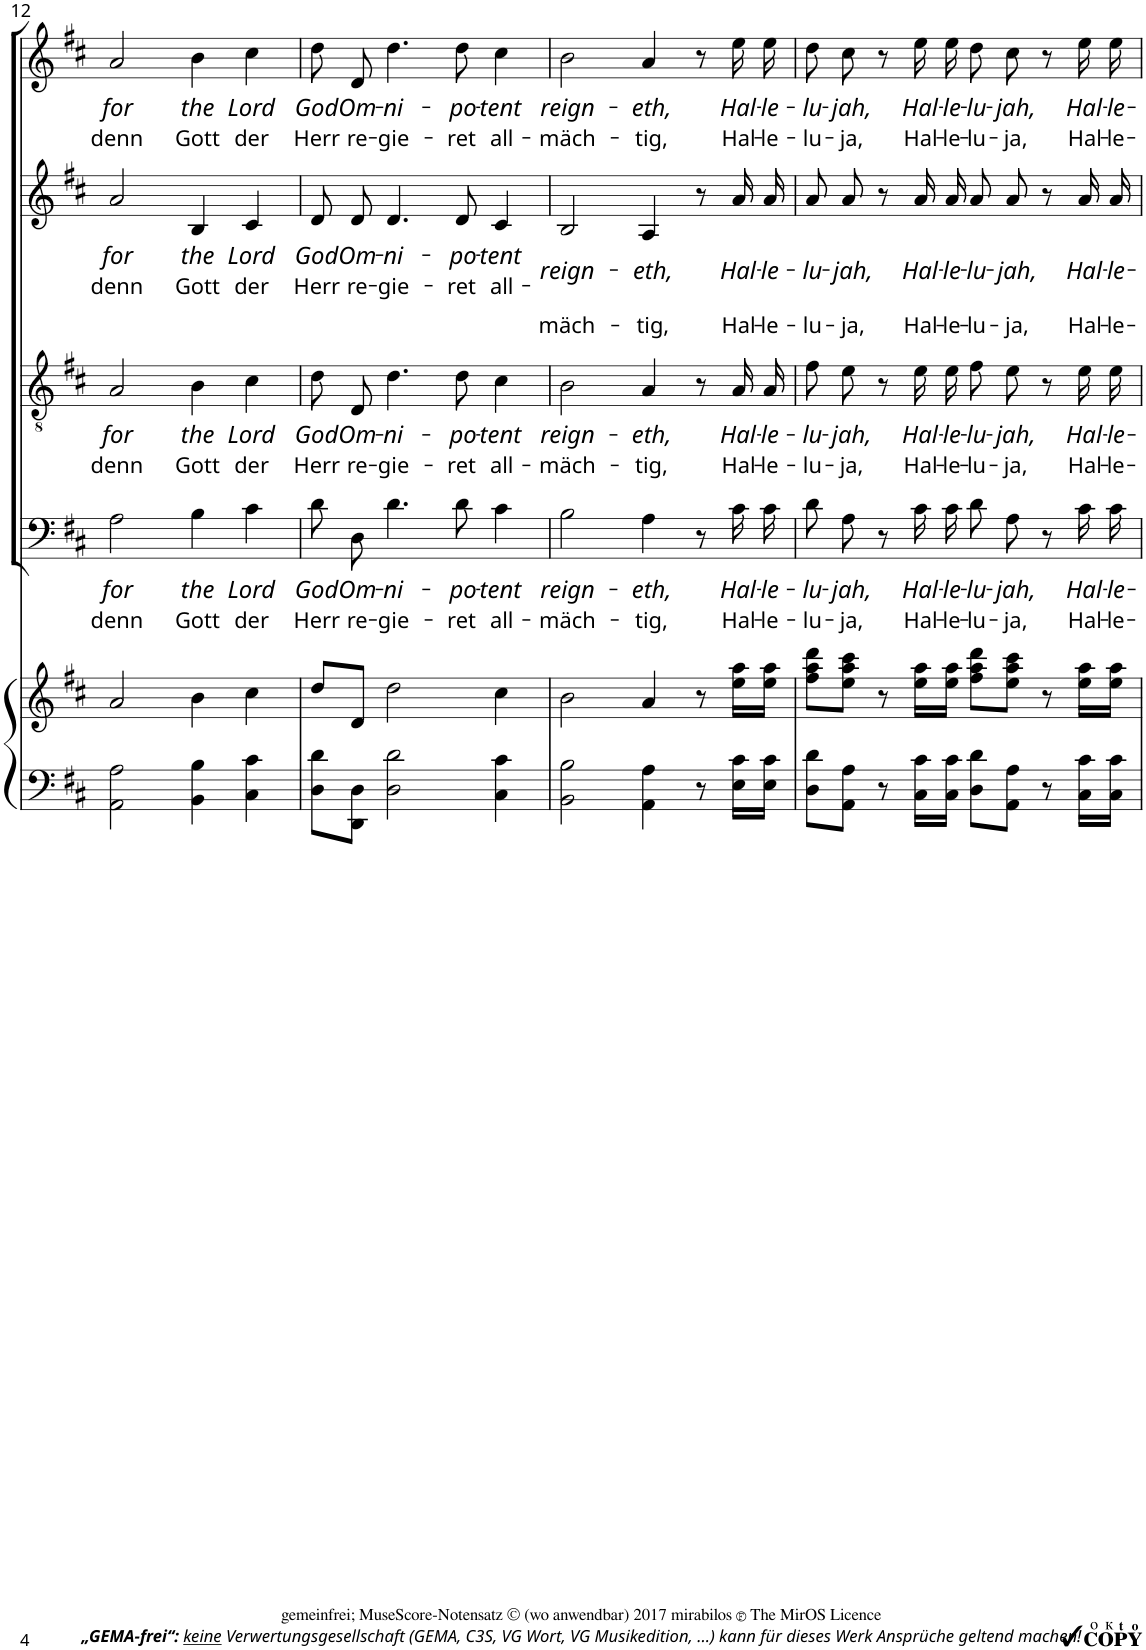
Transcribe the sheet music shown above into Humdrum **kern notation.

**kern	**kern	**kern	**text	**text	**kern	**text	**text	**kern	**text	**text	**kern	**text	**text
*part5	*part5	*part4	*part4	*part4	*part3	*part3	*part3	*part2	*part2	*part2	*part1	*part1	*part1
*staff6	*staff5	*staff4	*staff4	*staff4	*staff3	*staff3	*staff3	*staff2	*staff2	*staff2	*staff1	*staff1	*staff1
*I"Cembalo	*	*I"Baß	*	*	*I"Tenor	*	*	*I"Alt	*	*	*I"Sopran	*	*
!!LO:PB:g=z
*clefF4	*clefG2	*clefF4	*	*	*clefGv2	*	*	*clefG2	*	*	*clefG2	*	*
*k[f#c#]	*k[f#c#]	*k[f#c#]	*	*	*k[f#c#]	*	*	*k[f#c#]	*	*	*k[f#c#]	*	*
*M4/4	*M4/4	*M4/4	*	*	*M4/4	*	*	*M4/4	*	*	*M4/4	*	*
*met(c)	*met(c)	*met(c)	*	*	*met(c)	*	*	*met(c)	*	*	*met(c)	*	*
=12	=12	=12	=12	=12	=12	=12	=12	=12	=12	=12	=12	=12	=12
!	!	!	!LO:LY:b	!LO:LY:b	!	!LO:LY:b	!LO:LY:b	!	!LO:LY:b	!LO:LY:b	!	!LO:LY:b	!LO:LY:b
2AA\ 2A\	2a/	2A\	for	denn	2A/	for	denn	2a/	for	denn	2a/	for	denn
!	!	!	!LO:LY:b	!LO:LY:b	!	!LO:LY:b	!LO:LY:b	!	!LO:LY:b	!LO:LY:b	!	!LO:LY:b	!LO:LY:b
4BB\ 4B\	4b\	4B\	the	Gott	4B\	the	Gott	4B/	the	Gott	4b\	the	Gott
!	!	!	!LO:LY:b	!LO:LY:b	!	!LO:LY:b	!LO:LY:b	!	!LO:LY:b	!LO:LY:b	!	!LO:LY:b	!LO:LY:b
4C#\ 4c#\	4cc#\	4c#\	Lord	der	4c#\	Lord	der	4c#/	Lord	der	4cc#\	Lord	der
=13	=13	=13	=13	=13	=13	=13	=13	=13	=13	=13	=13	=13	=13
!	!	!	!LO:LY:b	!LO:LY:b	!	!LO:LY:b	!LO:LY:b	!	!LO:LY:b	!LO:LY:b	!	!LO:LY:b	!LO:LY:b
8D\ 8d\L	8dd/L	8d\L	God	Herr	8d/L	God	Herr	8d/L	God	Herr	8dd/L	God	Herr
!	!	!	!LO:LY:b	!LO:LY:b	!	!LO:LY:b	!LO:LY:b	!	!LO:LY:b	!LO:LY:b	!	!LO:LY:b	!LO:LY:b
8DD\ 8D\J	8d/J	8D\J	Om-	re-	8D/J	Om-	re-	8d/J	Om-	re-	8d/J	Om-	re-
!	!	!	!LO:LY:b	!LO:LY:b	!	!LO:LY:b	!LO:LY:b	!	!LO:LY:b	!LO:LY:b	!	!LO:LY:b	!LO:LY:b
2D\ 2d\	2dd\	4.d\	-ni-	-gie-	4.d\	-ni-	-gie-	4.d/	-ni-	-gie-	4.dd\	-ni-	-gie-
!	!	!	!LO:LY:b	!LO:LY:b	!	!LO:LY:b	!LO:LY:b	!	!LO:LY:b	!LO:LY:b	!	!LO:LY:b	!LO:LY:b
.	.	8d\	-po-	-ret	8d\	-po-	-ret	8d/	-po-	-ret	8dd\	-po-	-ret
!	!	!	!LO:LY:b	!LO:LY:b	!	!LO:LY:b	!LO:LY:b	!	!LO:LY:b	!LO:LY:b	!	!LO:LY:b	!LO:LY:b
4C#\ 4c#\	4cc#\	4c#\	-tent	all-	4c#\	-tent	all-	4c#/	-tent	all-	4cc#\	-tent	all-
=14	=14	=14	=14	=14	=14	=14	=14	=14	=14	=14	=14	=14	=14
!	!	!	!LO:LY:b	!LO:LY:b	!	!LO:LY:b	!LO:LY:b	!	!LO:LY:b	!LO:LY:b	!	!LO:LY:b	!LO:LY:b
2BB\ 2B\	2b\	2B\	reign-	-mäch-	2B\	reign-	-mäch-	2B/	reign-	-mäch-	2b\	reign-	-mäch-
!	!	!	!LO:LY:b	!LO:LY:b	!	!LO:LY:b	!LO:LY:b	!	!LO:LY:b	!LO:LY:b	!	!LO:LY:b	!LO:LY:b
4AA\ 4A\	4a/	4A\	-eth,	-tig,	4A/	-eth,	-tig,	4A/	-eth,	-tig,	4a/	-eth,	-tig,
8r	8r	8r	.	.	8r	.	.	8r	.	.	8r	.	.
!	!	!	!LO:LY:b	!LO:LY:b	!	!LO:LY:b	!LO:LY:b	!	!LO:LY:b	!LO:LY:b	!	!LO:LY:b	!LO:LY:b
16E\ 16c#\LL	16ee\ 16aa\LL	16c#\LL	Hal-	Hal-	16A/LL	Hal-	Hal-	16a/LL	Hal-	Hal-	16ee\LL	Hal-	Hal-
!	!	!	!LO:LY:b	!LO:LY:b	!	!LO:LY:b	!LO:LY:b	!	!LO:LY:b	!LO:LY:b	!	!LO:LY:b	!LO:LY:b
16E\ 16c#\JJ	16ee\ 16aa\JJ	16c#\JJ	-le-	-le-	16A/JJ	-le-	-le-	16a/JJ	-le-	-le-	16ee\JJ	-le-	-le-
=15	=15	=15	=15	=15	=15	=15	=15	=15	=15	=15	=15	=15	=15
!	!	!	!LO:LY:b	!LO:LY:b	!	!LO:LY:b	!LO:LY:b	!	!LO:LY:b	!LO:LY:b	!	!LO:LY:b	!LO:LY:b
8D\ 8d\L	8ff#\ 8aa\ 8ddd\L	8d\L	-lu-	-lu-	8f#\L	-lu-	-lu-	8a/L	-lu-	-lu-	8dd\L	-lu-	-lu-
!	!	!	!LO:LY:b	!LO:LY:b	!	!LO:LY:b	!LO:LY:b	!	!LO:LY:b	!LO:LY:b	!	!LO:LY:b	!LO:LY:b
8AA\ 8A\J	8ee\ 8aa\ 8ccc#\J	8A\J	-jah,	-ja,	8e\J	-jah,	-ja,	8a/J	-jah,	-ja,	8cc#\J	-jah,	-ja,
8r	8r	8r	.	.	8r	.	.	8r	.	.	8r	.	.
!	!	!	!LO:LY:b	!LO:LY:b	!	!LO:LY:b	!LO:LY:b	!	!LO:LY:b	!LO:LY:b	!	!LO:LY:b	!LO:LY:b
16C#\ 16c#\LL	16ee\ 16aa\LL	16c#\LL	Hal-	Hal-	16e\LL	Hal-	Hal-	16a/LL	Hal-	Hal-	16ee\LL	Hal-	Hal-
!	!	!	!LO:LY:b	!LO:LY:b	!	!LO:LY:b	!LO:LY:b	!	!LO:LY:b	!LO:LY:b	!	!LO:LY:b	!LO:LY:b
16C#\ 16c#\JJ	16ee\ 16aa\JJ	16c#\JJ	-le-	-le-	16e\JJ	-le-	-le-	16a/JJ	-le-	-le-	16ee\JJ	-le-	-le-
!	!	!	!LO:LY:b	!LO:LY:b	!	!LO:LY:b	!LO:LY:b	!	!LO:LY:b	!LO:LY:b	!	!LO:LY:b	!LO:LY:b
8D\ 8d\L	8ff#\ 8aa\ 8ddd\L	8d\L	-lu-	-lu-	8f#\L	-lu-	-lu-	8a/L	-lu-	-lu-	8dd\L	-lu-	-lu-
!	!	!	!LO:LY:b	!LO:LY:b	!	!LO:LY:b	!LO:LY:b	!	!LO:LY:b	!LO:LY:b	!	!LO:LY:b	!LO:LY:b
8AA\ 8A\J	8ee\ 8aa\ 8ccc#\J	8A\J	-jah,	-ja,	8e\J	-jah,	-ja,	8a/J	-jah,	-ja,	8cc#\J	-jah,	-ja,
8r	8r	8r	.	.	8r	.	.	8r	.	.	8r	.	.
!	!	!	!LO:LY:b	!LO:LY:b	!	!LO:LY:b	!LO:LY:b	!	!LO:LY:b	!LO:LY:b	!	!LO:LY:b	!LO:LY:b
16C#\ 16c#\LL	16ee\ 16aa\LL	16c#\LL	Hal-	Hal-	16e\LL	Hal-	Hal-	16a/LL	Hal-	Hal-	16ee\LL	Hal-	Hal-
!	!	!	!LO:LY:b	!LO:LY:b	!	!LO:LY:b	!LO:LY:b	!	!LO:LY:b	!LO:LY:b	!	!LO:LY:b	!LO:LY:b
16C#\ 16c#\JJ	16ee\ 16aa\JJ	16c#\JJ	-le-	-le-	16e\JJ	-le-	-le-	16a/JJ	-le-	-le-	16ee\JJ	-le-	-le-
=	=	=	=	=	=	=	=	=	=	=	=	=	=
*-	*-	*-	*-	*-	*-	*-	*-	*-	*-	*-	*-	*-	*-
